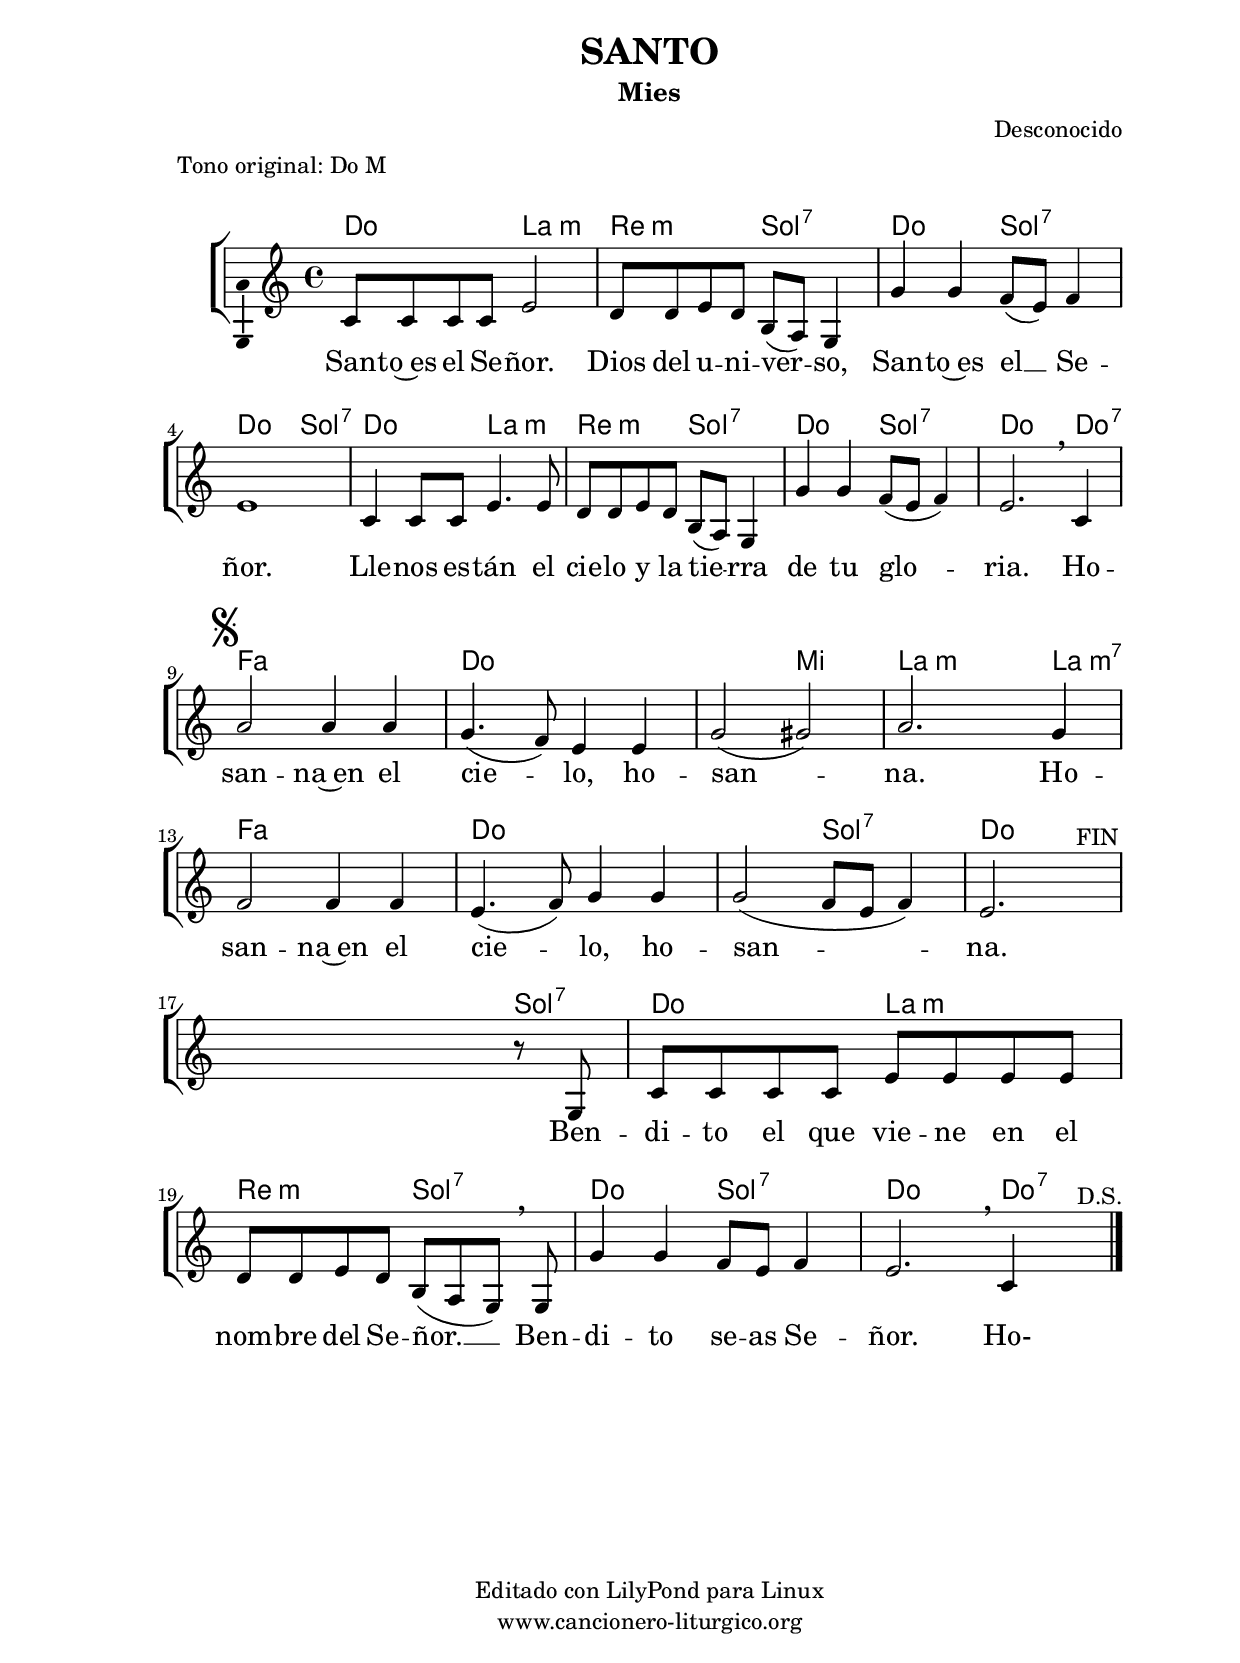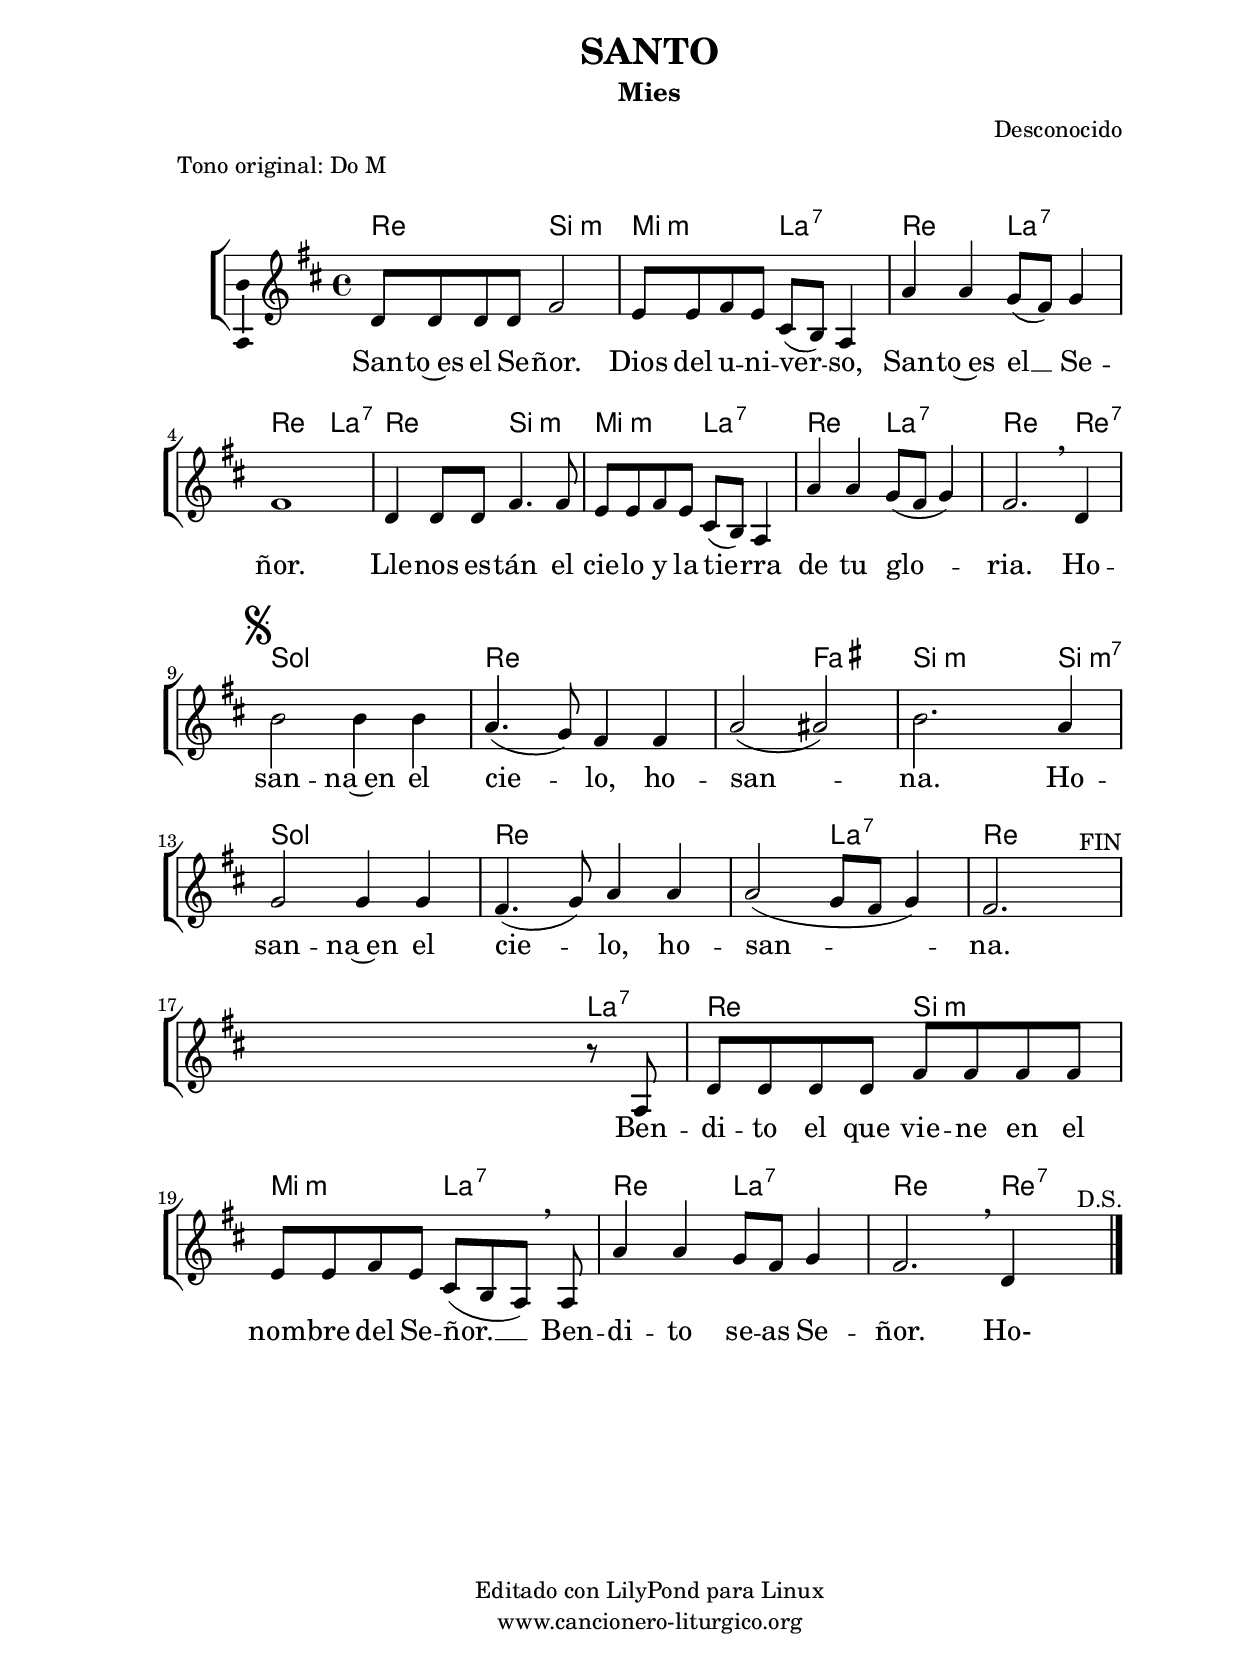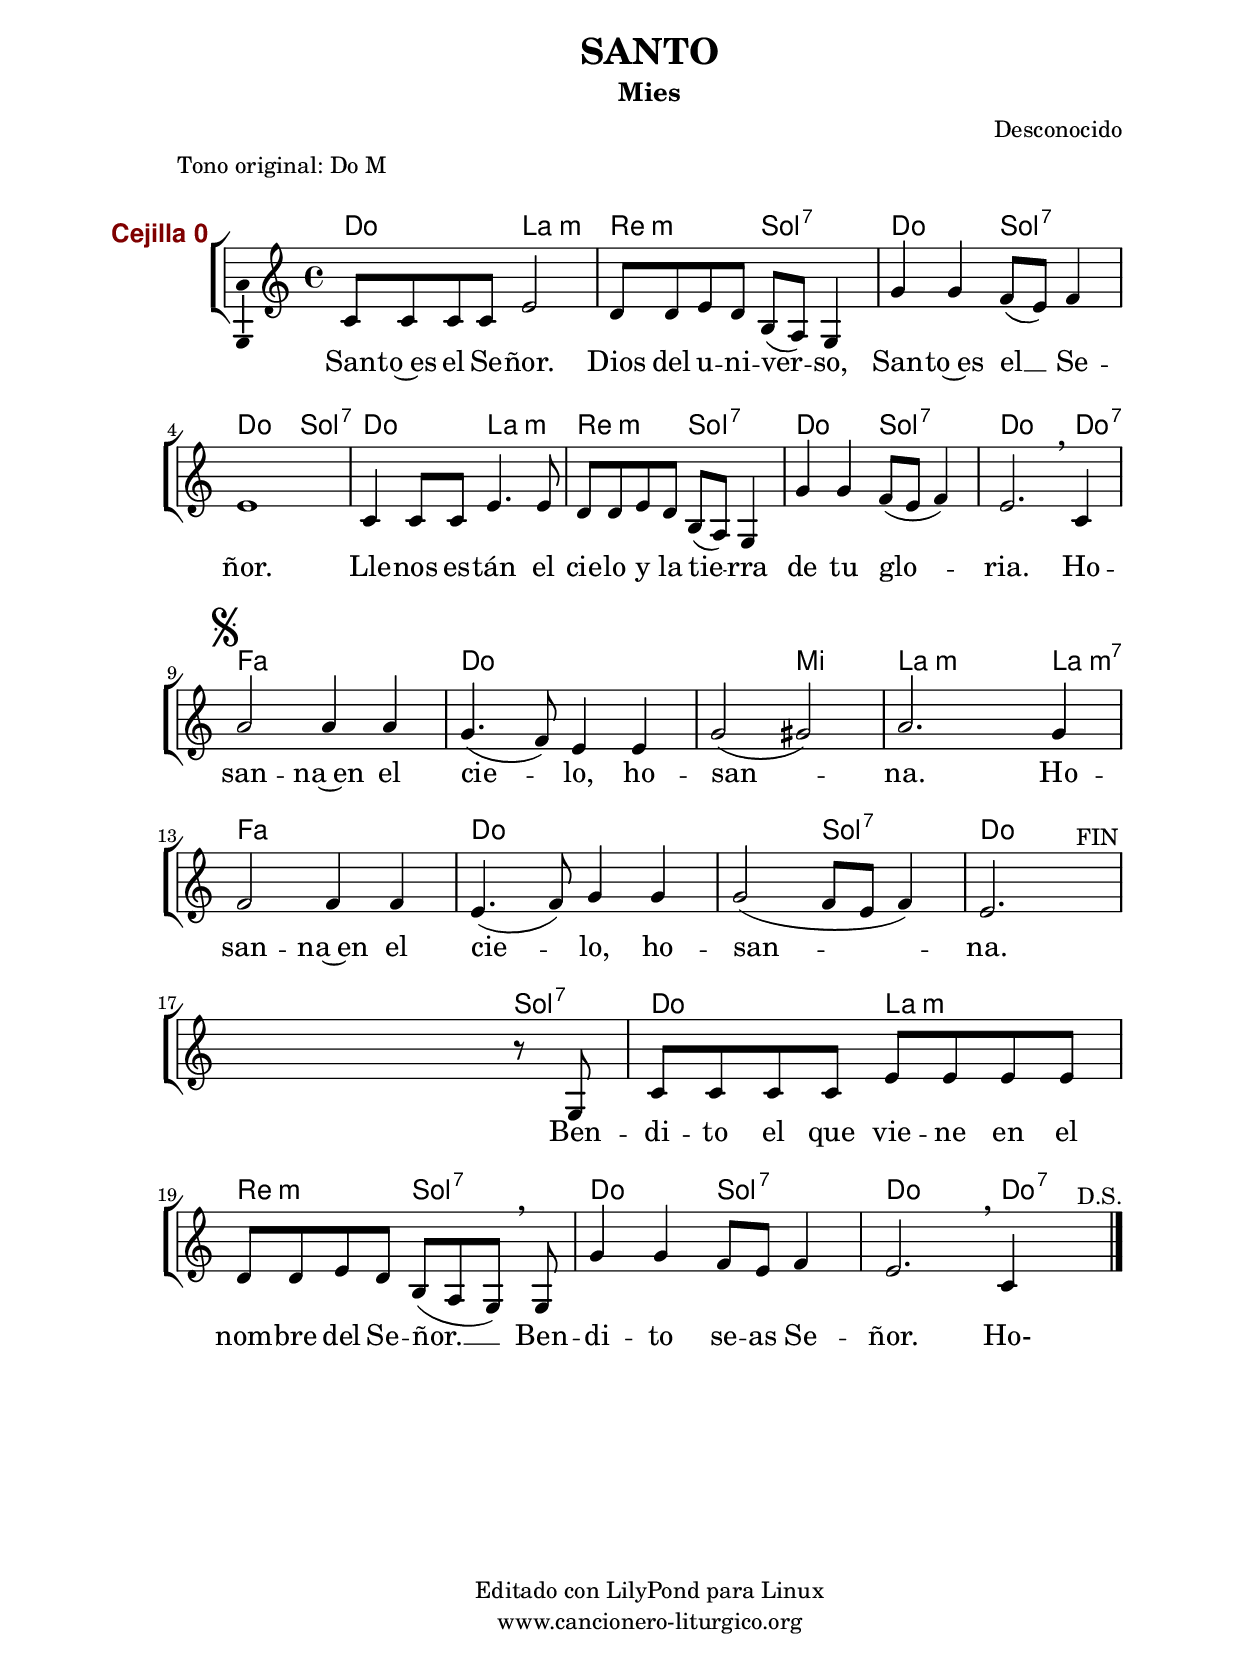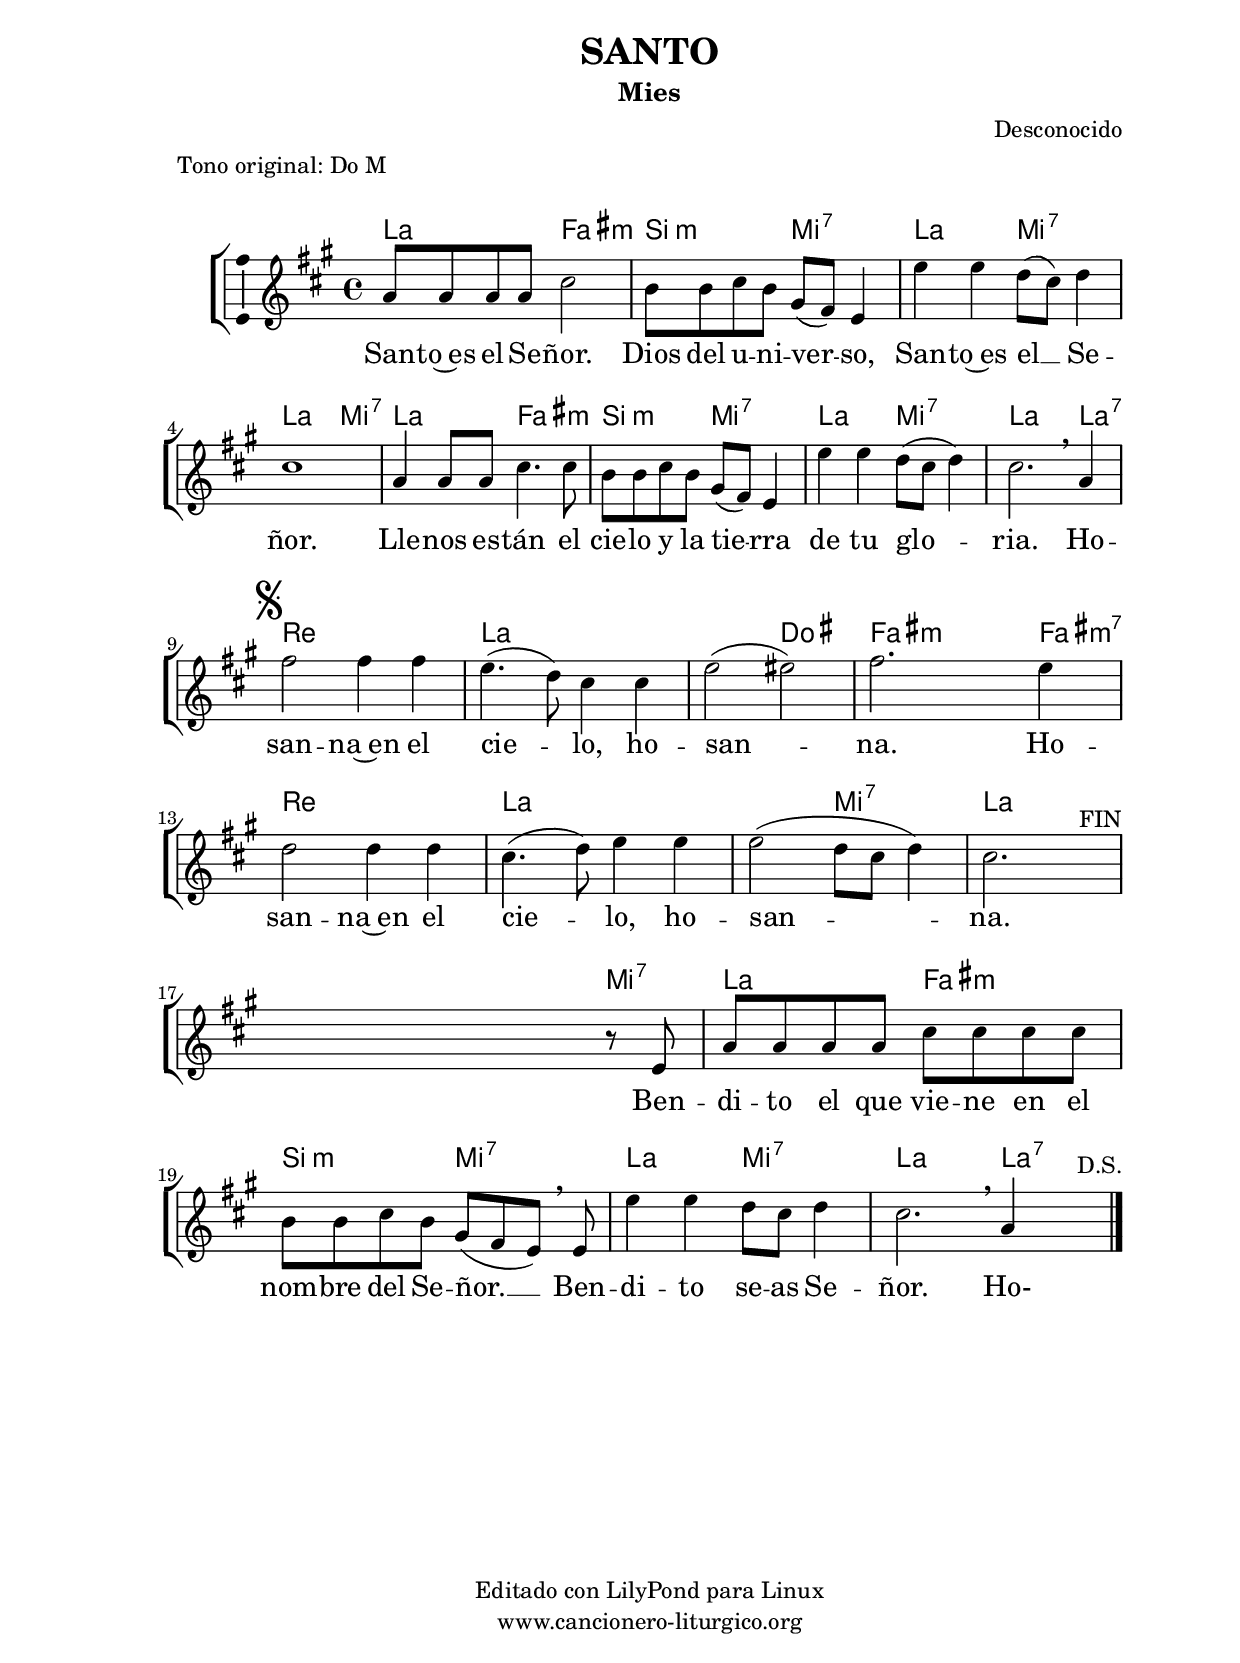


%versión de lilypond para la que se ha escrito esta partitura:
\version "2.16.0"

	%Tamaño papel
	#(set-default-paper-size "a4")
	%Tamaño partitura
	#(set-global-staff-size 20)
	%No responde al pulsar sobre una nota
	#(ly:set-option 'point-and-click #f)

%parámetros del encabezamiento:
\header {
	title = "SANTO"
	subtitle = "Mies"
	composer = "Desconocido"
	poet = ""
	meter = "Tono original: Do M"
	arranger = ""
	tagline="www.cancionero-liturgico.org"
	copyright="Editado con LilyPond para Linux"
	tiempo = ""
	usos = "Sanctus"
	letra = ""
	}

%parámetros asociados al papel:
\paper  {
	oddHeaderMarkup = \markup {\fill-line { \on-the-fly #not-first-page \fromproperty #'header:title \on-the-fly #not-first-page \fromproperty #'header:composer }}
	evenHeaderMarkup = \markup {\fill-line { \fromproperty #'header:composer \fromproperty #'header:title }}
	#(set-paper-size "a4")
	print-page-number = ##f
	first-page-number = 1
	print-first-page-number = ##f
%	head-separation = 3.0 \cm
	top-margin = 2.0 \cm
	bottom-margin = 0.5\cm
%%%	bottom-margin = 0.25\cm
	left-margin = 3.0 \cm
	line-width = 16.0 \cm 
	indent = 8\mm
	interscoreline = 2.\mm
	between-system-space = 15\mm
%	para que las partituras no llenen la hoja:
	ragged-bottom = ##t
%	idem para la última hoja:
	ragged-last-bottom = ##f
%	para que las partituras llenen el ancho del papel:
	ragged-last = ##f
	after-title-space = 2.5 \cm
%page-count=1
system-count=6

	%Flexible Vertical Spacing
	markup-markup-spacing =
	#'((basic-distance . 15) (minimum-distance . 10) (padding . 3))
	markup-system-spacing =
	#'((basic-distance . 15) (minimum-distance . 15) (padding . 3))
	system-system-spacing =
	#'((basic-distance . 15) (minimum-distance . 15) (padding . 3))
	score-system-spacing =
	#'((basic-distance . 10) (minimum-distance . 10) (padding . 5))
%	top-system-spacing = % header
%	#'((basic-distance . 8) (minimum-distance . 0) (padding . 0))
%	top-markup-spacing =
%	#'((basic-distance . 20) (minimum-distance . 20) (padding . 0))
	last-bottom-spacing = % footer
	#'((basic-distance . 10) (minimum-distance . 10) (padding . 0))
	score-markup-spacing =
	#'((basic-distance . 10) (minimum-distance . 10) (padding . 0))

	}


%parámetros que afectan a toda la partitura:
global =  {
	%clave de sol (G):
	\clef G
	%armadura:
%	\transpose a c'
	\key c \major
	\tempo 4=123
	\set Score.tempoHideNote = ##t
	}


acordes = {
	\italianChords
	\chordmode {
%	\transpose a c'
{

c2 a:m d:m g:7 c g:7 c2. g4:7
c2 a:m d:m g:7 c g:7 c2. c4:7
f2 f c c c e a:m a4:m a:m7
f2 f c c c g:7 c2. s4
s2. g4:7

c2 a:m d:m g:7 c g:7 c2. c4:7

}
}
}

melodia = 
%	\transpose a c'
{
\relative c'{

\time 4/4

c8 c c c e2
d8 d e d b (a) g4
g'4 g f8 (e) f4
e1

c4 c8 c e4. e8
d8 d e d b (a) g4
g'4 g f8 (e f4)
e2. \breathe c4

\break
\mark \markup { \musicglyph #"scripts.segno" }

a'2 a4 a
g4. (f8) e4 e
g2 (gis)
a2. g4
f2 f4 f
e4. (f8) g4 g
g2 (f8 e f4)
e2.^"               FIN" s4

\break

s2 s4 r8  g,8

c8 c c c e e e e
d8 d e d b (a g) \breathe g
g'4 g f8 e f4
e2. \breathe c4^"            D.S."

\bar "|."
}
}


texto = \lyricmode {

San -- to~es el Se -- ñor.
Dios del u -- ni -- ver -- so,
San -- to~es el __ Se -- ñor.
Lle -- nos es -- tán el cie -- lo y la tie -- rra
de tu glo -- ria.

Ho -- san -- na~en el cie -- lo, ho -- san -- na.
Ho -- san -- na~en el cie -- lo, ho -- san -- na.

Ben -- di -- to el que vie -- ne
en el nom -- bre del Se -- ñor. __
Ben -- di -- to se -- as Se -- ñor.

Ho-

}


acordesStaff = \context ChordNames = acordesStaff <<
	\set chordChanges = ##t
	\acordes
	>>


%%%%%%%%%%%%%%%%%%%%%%%%%%%%%%%%%%% CEJILLA %%%%%%%%%%%%%%%%%%%%%%%%%%%%%%%%%%%
acordescejilla = {
%%%	\override ChordNames.ChordName #'font-size = #-1
%%%	\override ChordNames.ChordName #'font-series = #'bold
	\transpose c c {
		\acordes
		}
	}

acordescejillaStaff = \context ChordNames = acordescejillaStaff <<
	\set Staff.instrumentName = \markup \with-color #darkred \larger \bold \sans "Cejilla 0"
	\set chordChanges = ##t
	\acordescejilla
	>>
%%%%%%%%%%%%%%%%%%%%%%%%%%%%%%%%%%% CEJILLA %%%%%%%%%%%%%%%%%%%%%%%%%%%%%%%%%%%


vozStaff = \context Voice = vozStaff
\with {\consists "Ambitus_engraver"}
<<
%	\set Staff.instrumentName = ""
%	\set Staff.shortInstrumentName = ""
%	\set Staff.midiInstrument = #"clarinet"
%	\set Staff.midiInstrument = #"cello"
	\set Staff.midiInstrument = #"flute"
%	\set Staff.midiInstrument = #"electric guitar (jazz)"
%	\set Staff.midiInstrument = #"english horn"
%	\set Staff.midiInstrument = #"violin"
%	\set Staff.midiInstrument = #"glockenspiel"
	\set Staff.midiMinimumVolume = #0.7
	\set Staff.midiMaximumVolume = #0.9
	\global
	\melodia
	>>

textoStaff = \context Lyrics = textoStaff <<
	\lyricsto vozStaff \texto
	>>


\book {
	\score {
		\context ChoirStaff {
			\override StaffGroup.SystemStartBracket #'collapse-height = #1
			\override Score.SystemStartBar #'collapse-height = #1
			<<
			\acordesStaff
			\vozStaff
			\textoStaff
			>>
			}
		\layout {
	    		\context {
				\Lyrics
				\override LyricText #'font-size = #2
				}
	   		 \context {
				\Score
				\override StaffSymbol #'staff-space = #(magstep +3)
				}
			}
		}
	\score {
		\unfoldRepeats
		\context ChoirStaff {
			<<
			\acordesStaff
			\vozStaff
			>>
			}
		\midi {
	  		\context {
	  			\Score
				tempoWholesPerMinute = #(ly:make-moment 70 4)
				}
			}
		}
	}


%Partitura para guitarra
#(define output-suffix "G")
\book {
	\score {
		\context ChoirStaff {
			\override StaffGroup.SystemStartBracket #'collapse-height = #1
			\override Score.SystemStartBar #'collapse-height = #1
			<<
			\acordescejillaStaff
			\vozStaff
			\textoStaff
			>>
			}
		\layout {
%%%%%%%%%%%%%%%%%%%%%%%%%%%%%%%%%%% CEJILLA %%%%%%%%%%%%%%%%%%%%%%%%%%%%%%%%%%%
			\context {
				\ChordNames \consists Instrument_name_engraver
				}
%%%%%%%%%%%%%%%%%%%%%%%%%%%%%%%%%%% CEJILLA %%%%%%%%%%%%%%%%%%%%%%%%%%%%%%%%%%%
	    		\context {
				\Lyrics
				\override LyricText #'font-size = #2
				}
	   		 \context {
				\Score
				\override StaffSymbol #'staff-space = #(magstep +3)
				}
			}
		}
	}


#(define output-suffix "C")
\book {
	\score {
		\context ChoirStaff {
			\override StaffGroup.SystemStartBracket #'collapse-height = #1
			\override Score.SystemStartBar #'collapse-height = #1
\transpose c d
			<<
			\acordesStaff
			\vozStaff
			\textoStaff
			>>
			}
		\layout {
	    		\context {
				\Lyrics
				\override LyricText #'font-size = #2
				}
	   		 \context {
				\Score
				\override StaffSymbol #'staff-space = #(magstep +3)
				}
			}
		}
	}


#(define output-suffix "S")
\book {
	\score {
		\context ChoirStaff {
			\override StaffGroup.SystemStartBracket #'collapse-height = #1
			\override Score.SystemStartBar #'collapse-height = #1
\transpose c a
			<<
			\acordesStaff
			\vozStaff
			\textoStaff
			>>
			}
		\layout {
	    		\context {
				\Lyrics
				\override LyricText #'font-size = #2
				}
	   		 \context {
				\Score
				\override StaffSymbol #'staff-space = #(magstep +3)
				}
			}
		}
	}


